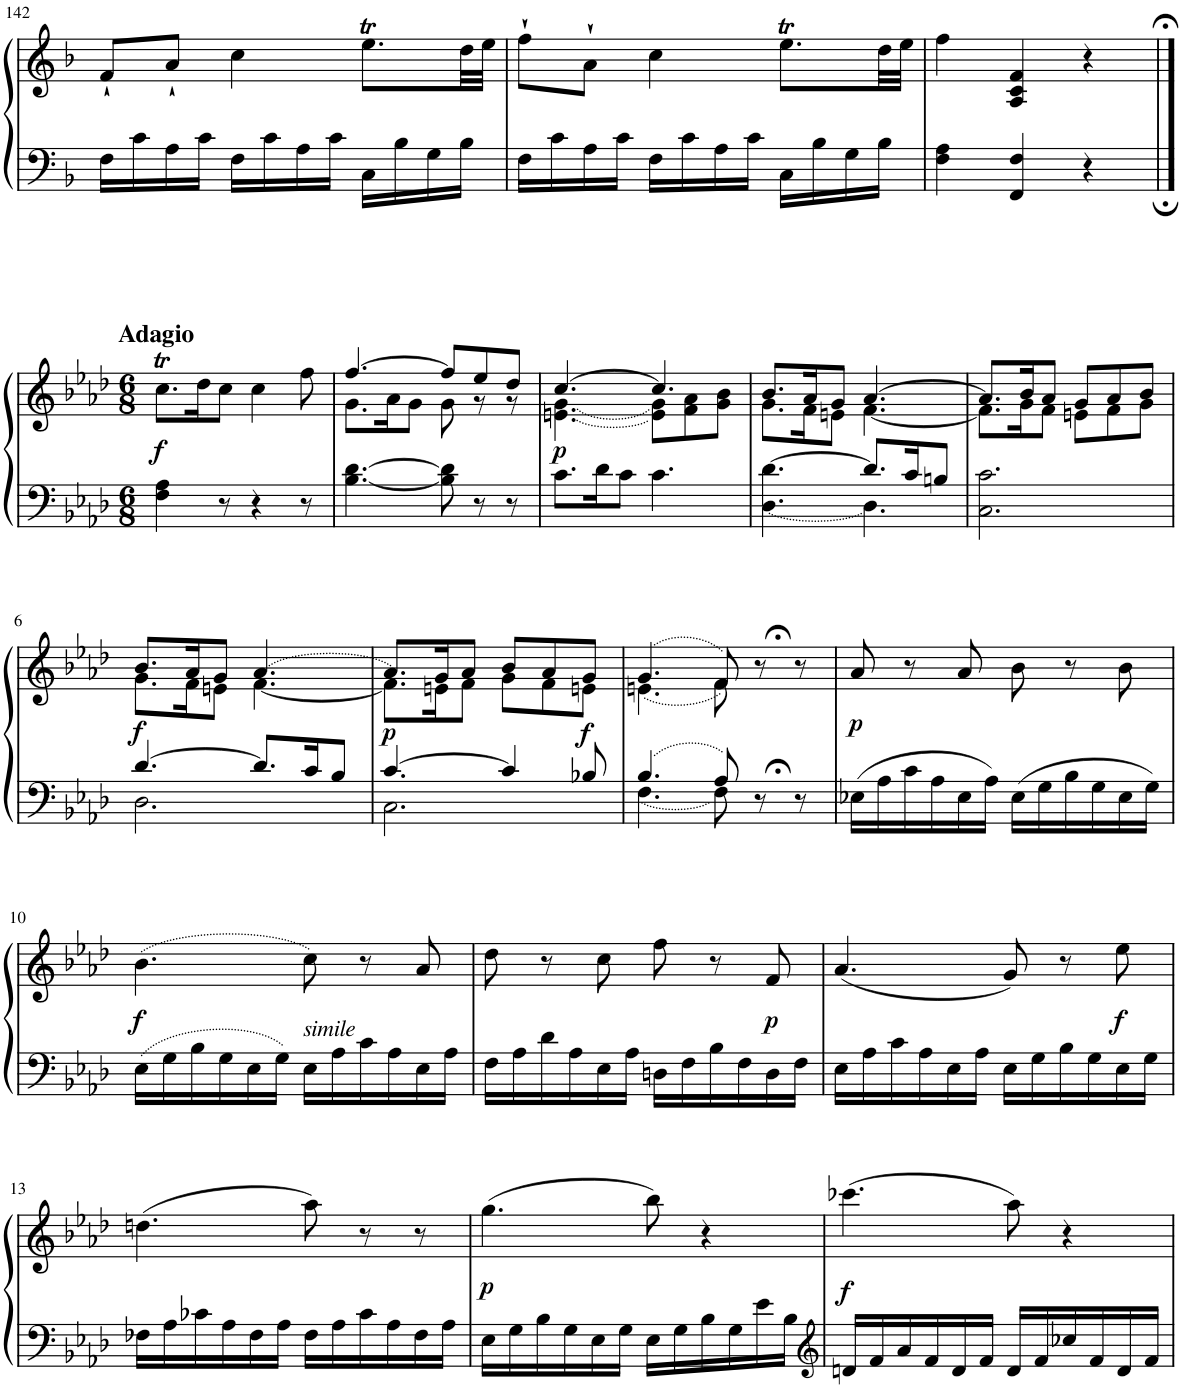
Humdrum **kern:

**kern	**kern	**dynam
*part1	*part1	*part1
*staff2	*staff1	*staff1/2
*I"Piano	*	*
*I'Pno.	*	*
!!LO:PB:g=z
*clefF4	*clefG2	*
*k[b-]	*k[b-]	*
*M3/4	*M3/4	*
=142	=142	=142
16F\LL	8f`/L	.
16c\	.	.
16A\	8a`/J	.
16c\JJ	.	.
16F\LL	4cc\	.
16c\	.	.
16A\	.	.
16c\JJ	.	.
16C\LL	8.eet\L	.
16B-\	.	.
16G\	.	.
16B-\JJ	32dd\LL	.
.	32ee\JJJ	.
=143	=143	=143
16F\LL	8ff`\L	.
16c\	.	.
16A\	8a`\J	.
16c\JJ	.	.
16F\LL	4cc\	.
16c\	.	.
16A\	.	.
16c\JJ	.	.
16C\LL	8.eet\L	.
16B-\	.	.
16G\	.	.
16B-\JJ	32dd\LL	.
.	32ee\JJJ	.
=144	=144	=144
4F\ 4A\	4ff\	.
4FF/ 4F/	4A/ 4c/ 4f/	.
4r	4r	.
!!LO:LB:g=z
==1	==1	==1
*k[b-e-a-d-]	*k[b-e-a-d-]	*
*M6/8	*M6/8	*
!	!LO:TX:a:B:t=Adagio	!
!	!	!LO:DY:b
4F\ 4A-\	8.cct\L	f
.	16dd-\K	.
8r	8cc\J	.
4r	4cc\	.
8r	8ff\	.
=2	=2	=2
*	*^	*
[4.B-\ [4.d-\	[4.ff/	8.g\L	.
.	.	16a-\K	.
.	.	8g\J	.
8B-\] 8d-\]	8ff/L]	8g\	.
8r	8ee-/	8r	.
8r	8dd-/J	8r	.
=3	=3	=3	=3
!	!	!LO:T:n=1:dot	!
!	!	!LO:T:n=2:dot	!LO:DY:b
8.c\L	[>4.cc/	[4.en\ [<4.g\	p
16d-\K	.	.	.
8c\J	.	.	.
4.c\	4.cc/]	8e\] 8g\]L	.
.	.	8f\ 8a-\	.
.	.	8g\ 8b-\J	.
=4	=4	=4	=4
*^	*	*	*
!	!LO:T:dot	!	!	!
[>4.d-\	[4.D-\	8.b-/L	8.g\L	.
.	.	16a-/K	16f\K	.
.	.	8g/J	8en\J	.
8.d-/L]	4.D-\]	[>4.a-/	[4.f\	.
16c/K	.	.	.	.
8Bn/J	.	.	.	.
*v	*v	*	*	*
=5	=5	=5	=5
2.C\ 2.c\	8.a-/L]	8.f\L]	.
.	16b-/K	16g\K	.
.	8a-/J	8f\J	.
.	8g/L	8en\L	.
.	8a-/	8f\	.
.	8b-/J	8g\J	.
!!LO:LB:g=z	!!
=6	=6	=6	=6
*^	*	*	*
!	!	!	!	!LO:DY:b
[4.d-/	2.D-\	8.b-/L	8.g\L	f
.	.	16a-/K	16f\K	.
.	.	8g/J	8en\J	.
!	!	!LO:T:dot	!	!
8.d-/L]	.	[4.a-/	[4.f\	.
16c/K	.	.	.	.
8B-/J	.	.	.	.
=7	=7	=7	=7	=7
!	!	!	!	!LO:DY:b
[4.c/	2.C\	8.a-/L]	8.f\L]	p
.	.	16g/K	16en\K	.
.	.	8a-/J	8f\J	.
4c/]	.	8b-/L	8g\L	.
.	.	8a-/	8f\	.
!	!	!	!	!LO:DY:b
8B-X/	.	8g/J	8en\J	f
=8	=8	=8	=8	=8
!	!LO:T:dot	!	!	!
4.B-/	[4.F\	(4.g/	(4.en\	.
8A-/)	8F\]	(8f/)	8f\	.
8r;<	4ryy	8r;<	4ryy	.
8r	.	8r	.	.
*v	*v	*	*	*
*	*v	*v	*
=9	=9	=9
!	!	!LO:DY:b
16E-X\LL	8a-/	p
16A-\	.	.
16c\	8r	.
16A-\	.	.
16E-\	8a-/	.
16A-\JJ	.	.
16E-\LL	8b-\	.
16G\	.	.
16B-\	8r	.
16G\	.	.
16E-\	8b-\	.
16G\JJ	.	.
!!LO:LB:g=z
=10	=10	=10
!	!	!LO:DY:b
16E-\LL	(4.b-\	f
16G\	.	.
16B-\	.	.
16G\	.	.
16E-\	.	.
16G\JJ	.	.
!LO:TX:a:i:t=simile	!	!
16E-\LL	8cc\)	.
16A-\	.	.
16c\	8r	.
16A-\	.	.
16E-\	8a-/	.
16A-\JJ	.	.
=11	=11	=11
16F\LL	8dd-\	.
16A-\	.	.
16d-\	8r	.
16A-\	.	.
16E-\	8cc\	.
16A-\JJ	.	.
16Dn\LL	8ff\	.
16F\	.	.
16B-\	8r	.
16F\	.	.
!	!	!LO:DY:b
16D\	8f/	p
16F\JJ	.	.
=12	=12	=12
16E-\LL	(4.a-/	.
16A-\	.	.
16c\	.	.
16A-\	.	.
16E-\	.	.
16A-\JJ	.	.
16E-\LL	8g/)	.
16G\	.	.
16B-\	8r	.
16G\	.	.
!	!	!LO:DY:b
16E-\	8ee-\	f
16G\JJ	.	.
!!LO:LB:g=z
=13	=13	=13
16F-X\LL	(4.ddn\	.
16A-\	.	.
16c-X\	.	.
16A-\	.	.
16F-\	.	.
16A-\JJ	.	.
16F-\LL	8aa-\)	.
16A-\	.	.
16c-\	8r	.
16A-\	.	.
16F-\	8r	.
16A-\JJ	.	.
=14	=14	=14
!	!	!LO:DY:b
16E-\LL	(4.gg\	p
16G\	.	.
16B-\	.	.
16G\	.	.
16E-\	.	.
16G\JJ	.	.
16E-\LL	8bb-\)	.
16G\	.	.
16B-\	4r	.
16G\	.	.
16e-\	.	.
16B-\JJ	.	.
=15	=15	=15
*clefG2	*	*
!	!	!LO:DY:b
16dn/LL	(4.ccc-X\	f
16f/	.	.
16a-/	.	.
16f/	.	.
16d/	.	.
16f/JJ	.	.
16d/LL	8aa-\)	.
16f/	.	.
16cc-X/	4r	.
16f/	.	.
16d/	.	.
16f/JJ	.	.
=	=	=
*-	*-	*-
